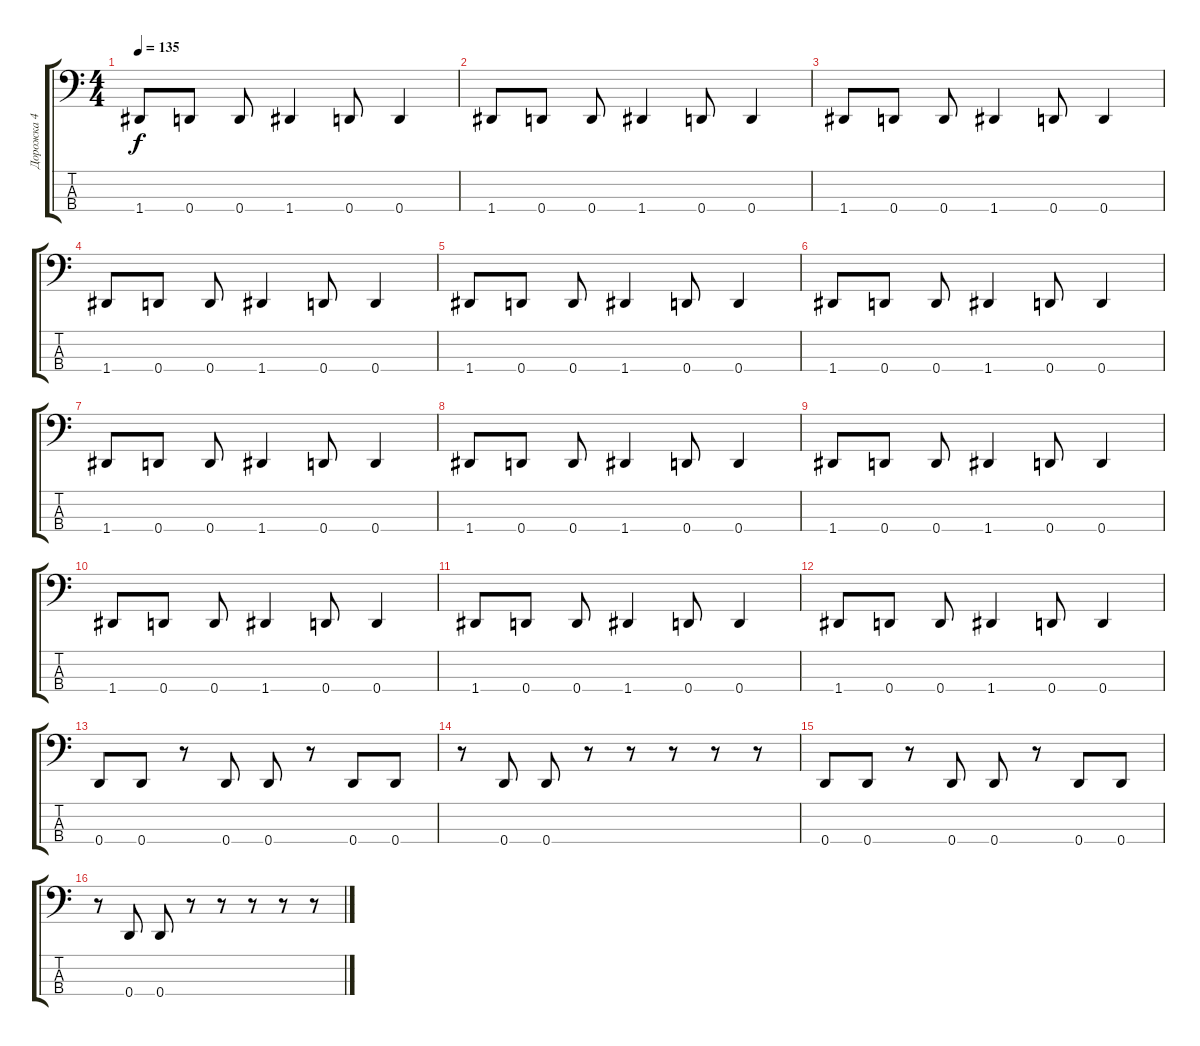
\track ("Дорожка 4" "Дорожка 4") {instrument electricbassfinger}
\staff {score tabs}
\tuning (G2 D2 A1 D1) {hide}
\ts (4 4)
\tempo 135
\clef f4
\ks c
1.4.8{dy f} 0.4.8 0.4.8 1.4.4 0.4.8 0.4.4 |
1.4.8 0.4.8 0.4.8 1.4.4 0.4.8 0.4.4 |
1.4.8 0.4.8 0.4.8 1.4.4 0.4.8 0.4.4 |
1.4.8 0.4.8 0.4.8 1.4.4 0.4.8 0.4.4 |
1.4.8 0.4.8 0.4.8 1.4.4 0.4.8 0.4.4 |
1.4.8 0.4.8 0.4.8 1.4.4 0.4.8 0.4.4 |
1.4.8 0.4.8 0.4.8 1.4.4 0.4.8 0.4.4 |
1.4.8 0.4.8 0.4.8 1.4.4 0.4.8 0.4.4 |
1.4.8 0.4.8 0.4.8 1.4.4 0.4.8 0.4.4 |
1.4.8 0.4.8 0.4.8 1.4.4 0.4.8 0.4.4 |
1.4.8 0.4.8 0.4.8 1.4.4 0.4.8 0.4.4 |
1.4.8 0.4.8 0.4.8 1.4.4 0.4.8 0.4.4 |
0.4.8 0.4.8 r.8 0.4.8 0.4.8 r.8 0.4.8 0.4.8 |
r.8 0.4.8 0.4.8 r.8 r.8 r.8 r.8 r.8 |
0.4.8 0.4.8 r.8 0.4.8 0.4.8 r.8 0.4.8 0.4.8 |
r.8 0.4.8 0.4.8 r.8 r.8 r.8 r.8 r.8
